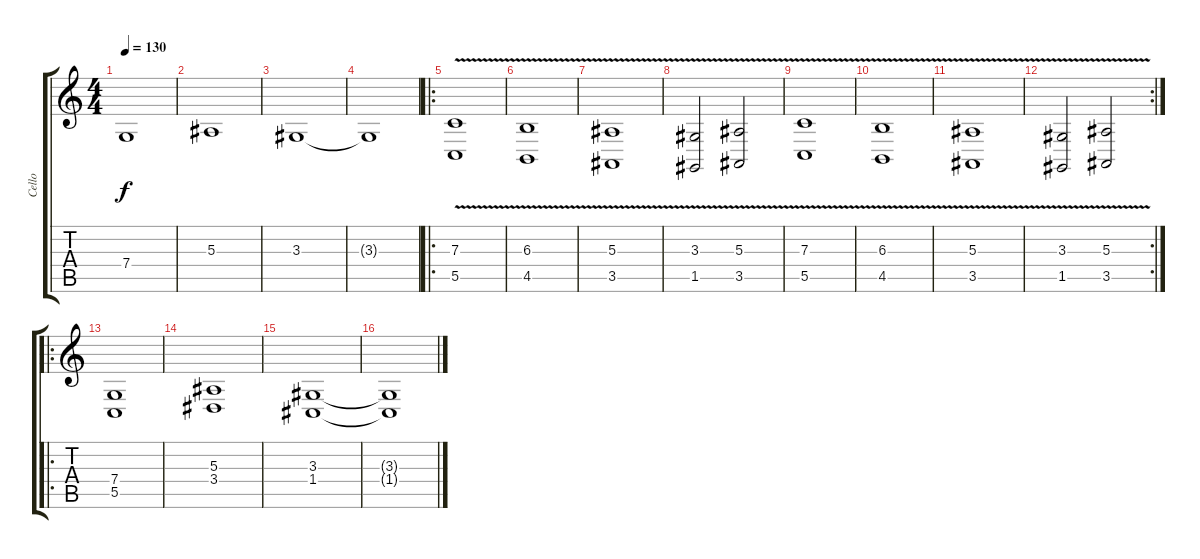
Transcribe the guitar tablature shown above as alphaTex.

\track ("Cello" "Cello") {instrument cello}
\staff {score tabs}
\tuning (D4 A3 F3 C3 G2 C2) {hide}
\ts (4 4)
\tempo 130
\clef g2
\ks c
7.4.1{dy f} |
5.3.1 |
3.3.1 |
3.3{t}.1 |
\ro
(7.3{v} 5.5{v}).1 |
(6.3{v} 4.5{v}).1 |
(5.3{v} 3.5{v}).1 |
(3.3{v} 1.5{v}).2 (5.3{v} 3.5{v}).2 |
(7.3{v} 5.5{v}).1 |
(6.3{v} 4.5{v}).1 |
(5.3{v} 3.5{v}).1 |
\rc 2
(3.3{v} 1.5{v}).2 (5.3{v} 3.5{v}).2 |
\ro
(7.4 5.5).1 |
(5.3 3.4).1 |
(3.3 1.4).1 |
(3.3{t} 1.4{t}).1
